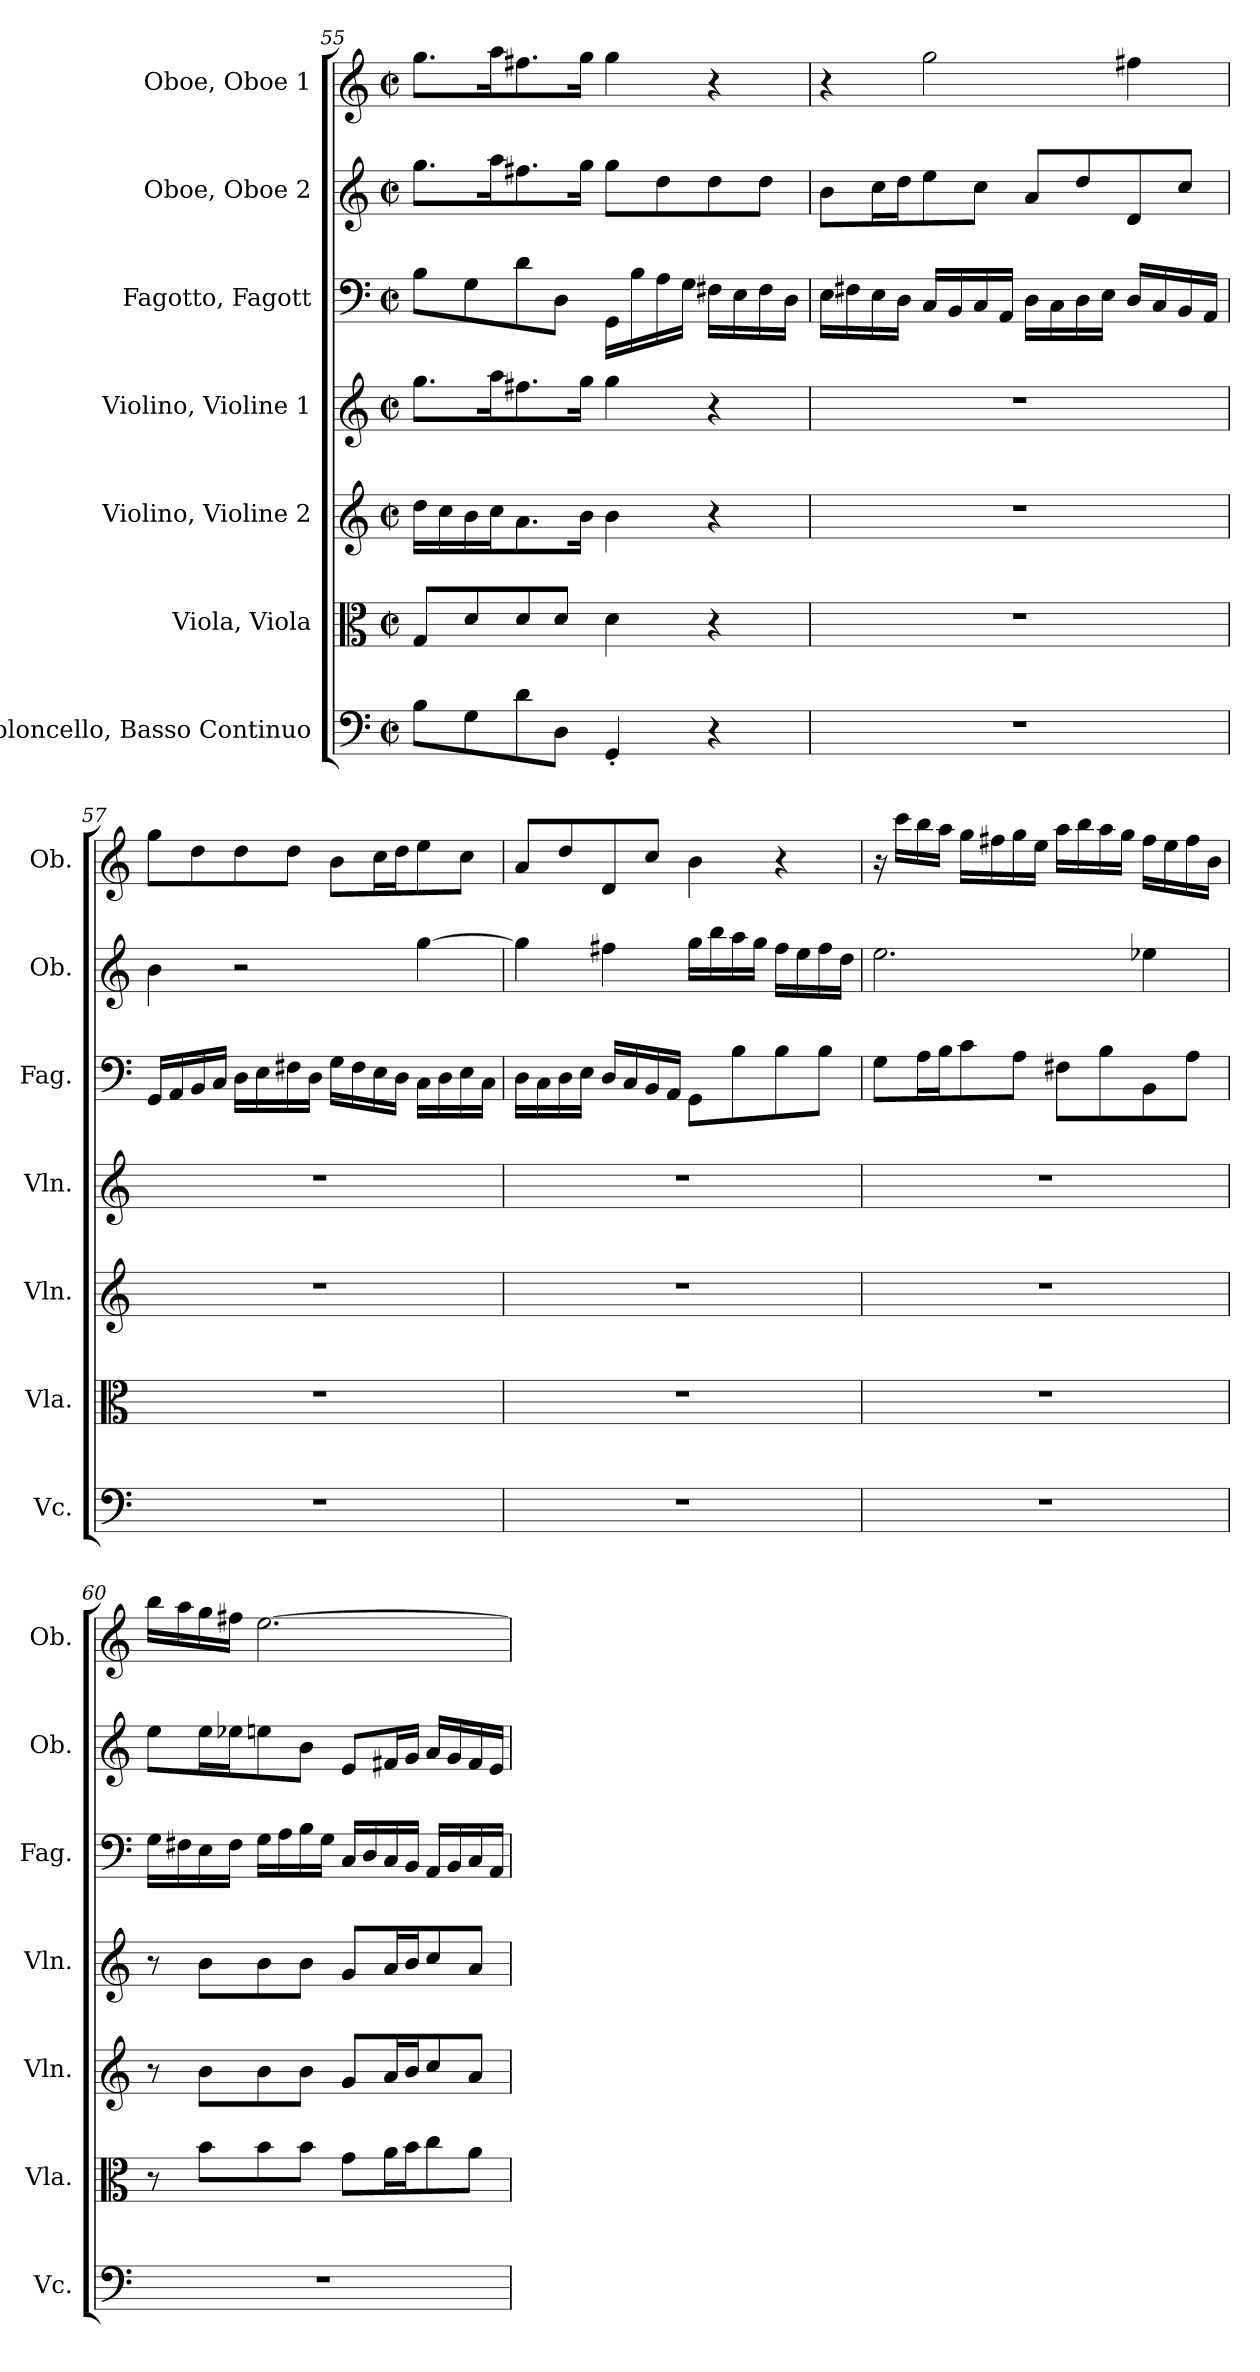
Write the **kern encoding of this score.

**kern	**kern	**kern	**kern	**kern	**kern	**kern
*part7	*part6	*part5	*part4	*part3	*part2	*part1
*staff7	*staff6	*staff5	*staff4	*staff3	*staff2	*staff1
*I"Violoncello, Basso Continuo	*I"Viola, Viola	*I"Violino, Violine 2	*I"Violino, Violine 1	*I"Fagotto, Fagott	*I"Oboe, Oboe 2	*I"Oboe, Oboe 1
*I'Vc.	*I'Vla.	*I'Vln.	*I'Vln.	*I'Fag.	*I'Ob.	*I'Ob.
*clefF4	*clefC3	*clefG2	*clefG2	*clefF4	*clefG2	*clefG2
*k[]	*k[]	*k[]	*k[]	*k[]	*k[]	*k[]
*M2/2	*M2/2	*M2/2	*M2/2	*M2/2	*M2/2	*M2/2
*met(c|)	*met(c|)	*met(c|)	*met(c|)	*met(c|)	*met(c|)	*met(c|)
=55	=55	=55	=55	=55	=55	=55
8B\L	8G/L	16dd\LL	8.gg\L	8B\L	8.gg\L	8.gg\L
.	.	16cc\	.	.	.	.
8G\	8d/	16b\	.	8G\	.	.
.	.	16cc\J	16aa\K	.	16aa\K	16aa\K
8d\	8d/	8.a\	8.ff#X\	8d\	8.ff#X\	8.ff#X\
8D\J	8d/J	.	.	8D\J	.	.
.	.	16b\Jk	16gg\Jk	.	16gg\Jk	16gg\Jk
4GG'/	4d\	4b\	4gg\	16GG\LL	8gg\L	4gg\
.	.	.	.	16B\	.	.
.	.	.	.	16A\	8dd\	.
.	.	.	.	16G\JJ	.	.
4r	4r	4r	4r	16F#X\LL	8dd\	4r
.	.	.	.	16E\	.	.
.	.	.	.	16F#\	8dd\J	.
.	.	.	.	16D\JJ	.	.
!!LO:PB:g=z
=56	=56	=56	=56	=56	=56	=56
1r	1r	1r	1r	16E\LL	8b\L	4r
.	.	.	.	16F#X\	.	.
.	.	.	.	16E\	16cc\L	.
.	.	.	.	16D\JJ	16dd\J	.
.	.	.	.	16C/LL	8ee\	2gg\
.	.	.	.	16BB/	.	.
.	.	.	.	16C/	8cc\J	.
.	.	.	.	16AA/JJ	.	.
.	.	.	.	16D\LL	8a/L	.
.	.	.	.	16C\	.	.
.	.	.	.	16D\	8dd/	.
.	.	.	.	16E\JJ	.	.
.	.	.	.	16D/LL	8d/	4ff#X\
.	.	.	.	16C/	.	.
.	.	.	.	16BB/	8cc/J	.
.	.	.	.	16AA/JJ	.	.
=57	=57	=57	=57	=57	=57	=57
1r	1r	1r	1r	16GG/LL	4b\	8gg\L
.	.	.	.	16AA/	.	.
.	.	.	.	16BB/	.	8dd\
.	.	.	.	16C/JJ	.	.
.	.	.	.	16D\LL	2r	8dd\
.	.	.	.	16E\	.	.
.	.	.	.	16F#X\	.	8dd\J
.	.	.	.	16D\JJ	.	.
.	.	.	.	16G\LL	.	8b\L
.	.	.	.	16F#\	.	.
.	.	.	.	16E\	.	16cc\L
.	.	.	.	16D\JJ	.	16dd\J
.	.	.	.	16C\LL	[4gg\	8ee\
.	.	.	.	16D\	.	.
.	.	.	.	16E\	.	8cc\J
.	.	.	.	16C\JJ	.	.
=58	=58	=58	=58	=58	=58	=58
1r	1r	1r	1r	16D\LL	4gg\]	8a/L
.	.	.	.	16C\	.	.
.	.	.	.	16D\	.	8dd/
.	.	.	.	16E\JJ	.	.
.	.	.	.	16D/LL	4ff#X\	8d/
.	.	.	.	16C/	.	.
.	.	.	.	16BB/	.	8cc/J
.	.	.	.	16AA/JJ	.	.
.	.	.	.	8GG\L	16gg\LL	4b\
.	.	.	.	.	16bb\	.
.	.	.	.	8B\	16aa\	.
.	.	.	.	.	16gg\JJ	.
.	.	.	.	8B\	16ff#\LL	4r
.	.	.	.	.	16ee\	.
.	.	.	.	8B\J	16ff#\	.
.	.	.	.	.	16dd\JJ	.
!!LO:LB:g=z
=59	=59	=59	=59	=59	=59	=59
1r	1r	1r	1r	8G\L	2.ee\	16r
.	.	.	.	.	.	16ccc\LL
.	.	.	.	16A\L	.	16bb\
.	.	.	.	16B\J	.	16aa\JJ
.	.	.	.	8c\	.	16gg\LL
.	.	.	.	.	.	16ff#X\
.	.	.	.	8A\J	.	16gg\
.	.	.	.	.	.	16ee\JJ
.	.	.	.	8F#X\L	.	16aa\LL
.	.	.	.	.	.	16bb\
.	.	.	.	8B\	.	16aa\
.	.	.	.	.	.	16gg\JJ
.	.	.	.	8BB\	4ee-X\	16ff#\LL
.	.	.	.	.	.	16ee\
.	.	.	.	8A\J	.	16ff#\
.	.	.	.	.	.	16b\JJ
=60	=60	=60	=60	=60	=60	=60
1r	8r	8r	8r	16G\LL	8ee\L	16bb\LL
.	.	.	.	16F#X\	.	16aa\
.	8b\L	8b\L	8b\L	16E\	16ee\L	16gg\
.	.	.	.	16F#\JJ	16ee-X\J	16ff#X\JJ
.	8b\	8b\	8b\	16G\LL	8een\	[2.ee\
.	.	.	.	16A\	.	.
.	8b\J	8b\J	8b\J	16B\	8b\J	.
.	.	.	.	16G\JJ	.	.
.	8g\L	8g/L	8g/L	16C/LL	8e/L	.
.	.	.	.	16D/	.	.
.	16a\L	16a/L	16a/L	16C/	16f#X/L	.
.	16b\J	16b/J	16b/J	16BB/JJ	16g/JJ	.
.	8cc\	8cc/	8cc/	16AA/LL	16a/LL	.
.	.	.	.	16BB/	16g/	.
.	8a\J	8a/J	8a/J	16C/	16f#/	.
.	.	.	.	16AA/JJ	16e/JJ	.
=	=	=	=	=	=	=
*-	*-	*-	*-	*-	*-	*-
